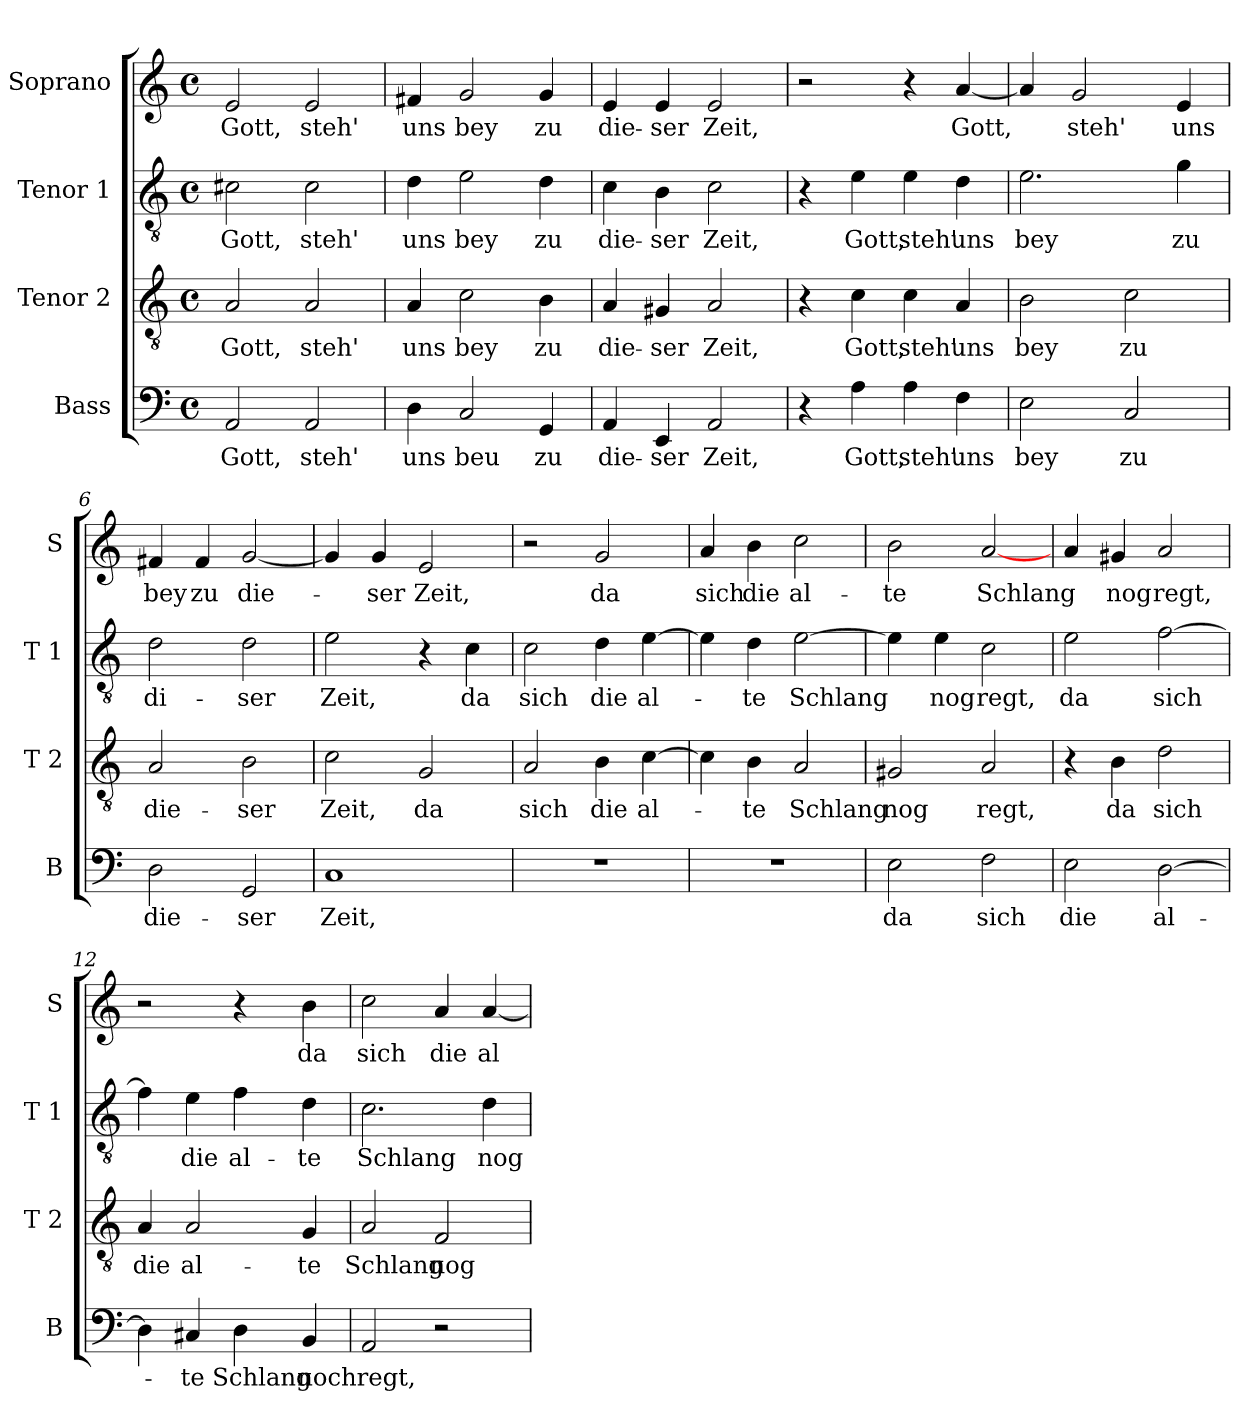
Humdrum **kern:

**kern	**text	**kern	**text	**kern	**text	**kern	**text
*part4	*part4	*part3	*part3	*part2	*part2	*part1	*part1
*staff4	*staff4	*staff3	*staff3	*staff2	*staff2	*staff1	*staff1
*I"Bass	*	*I"Tenor 2	*	*I"Tenor 1	*	*I"Soprano	*
*I'B	*	*I'T 2	*	*I'T 1	*	*I'S	*
*clefF4	*	*clefGv2	*	*clefGv2	*	*clefG2	*
*k[]	*	*k[]	*	*k[]	*	*k[]	*
*C:	*	*C:	*	*C:	*	*C:	*
*M4/4	*	*M4/4	*	*M4/4	*	*M4/4	*
*met(c)	*	*met(c)	*	*met(c)	*	*met(c)	*
=1	=1	=1	=1	=1	=1	=1	=1
!	!LO:LY:b	!	!LO:LY:b	!	!LO:LY:b	!	!LO:LY:b
2AA/	Gott,	2A/	Gott,	2c#X\	Gott,	2e/	Gott,
!	!LO:LY:b	!	!LO:LY:b	!	!LO:LY:b	!	!LO:LY:b
2AA/	steh'	2A/	steh'	2c#\	steh'	2e/	steh'
=2	=2	=2	=2	=2	=2	=2	=2
!	!LO:LY:b	!	!LO:LY:b	!	!LO:LY:b	!	!LO:LY:b
4D\	uns	4A/	uns	4d\	uns	4f#X/	uns
!	!LO:LY:b	!	!LO:LY:b	!	!LO:LY:b	!	!LO:LY:b
2C/	beu	2c\	bey	2e\	bey	2g/	bey
!	!LO:LY:b	!	!LO:LY:b	!	!LO:LY:b	!	!LO:LY:b
4GG/	zu	4B\	zu	4d\	zu	4g/	zu
=3	=3	=3	=3	=3	=3	=3	=3
!	!LO:LY:b	!	!LO:LY:b	!	!LO:LY:b	!	!LO:LY:b
4AA/	die-	4A/	die-	4c\	die-	4e/	die-
!	!LO:LY:b	!	!LO:LY:b	!	!LO:LY:b	!	!LO:LY:b
4EE/	-ser	4G#X/	-ser	4B\	-ser	4e/	-ser
!	!LO:LY:b	!	!LO:LY:b	!	!LO:LY:b	!	!LO:LY:b
2AA/	Zeit,	2A/	Zeit,	2c\	Zeit,	2e/	Zeit,
=4	=4	=4	=4	=4	=4	=4	=4
4r	.	4r	.	4r	.	2r	.
!	!LO:LY:b	!	!LO:LY:b	!	!LO:LY:b	!	!
4A\	Gott,	4c\	Gott,	4e\	Gott,	.	.
!	!LO:LY:b	!	!LO:LY:b	!	!LO:LY:b	!	!
4A\	steh'	4c\	steh'	4e\	steh'	4r	.
!	!LO:LY:b	!	!LO:LY:b	!	!LO:LY:b	!	!LO:LY:b
4F\	uns	4A/	uns	4d\	uns	[4a/	Gott,
=5	=5	=5	=5	=5	=5	=5	=5
!	!LO:LY:b	!	!LO:LY:b	!	!LO:LY:b	!	!
2E\	bey	2B\	bey	2.e\	bey	4a/]	.
!	!	!	!	!	!	!	!LO:LY:b
.	.	.	.	.	.	2g/	steh'
!	!LO:LY:b	!	!LO:LY:b	!	!	!	!
2C/	zu	2c\	zu	.	.	.	.
!	!	!	!	!	!LO:LY:b	!	!LO:LY:b
.	.	.	.	4g\	zu	4e/	uns
!!LO:LB:g=z
=6	=6	=6	=6	=6	=6	=6	=6
!	!LO:LY:b	!	!LO:LY:b	!	!LO:LY:b	!	!LO:LY:b
2D\	die-	2A/	die-	2d\	di-	4f#X/	bey
!	!	!	!	!	!	!	!LO:LY:b
.	.	.	.	.	.	4f#/	zu
!	!LO:LY:b	!	!LO:LY:b	!	!LO:LY:b	!	!LO:LY:b
2GG/	-ser	2B\	-ser	2d\	-ser	[2g/	die-
=7	=7	=7	=7	=7	=7	=7	=7
!	!LO:LY:b	!	!LO:LY:b	!	!LO:LY:b	!	!
1C	Zeit,	2c\	Zeit,	2e\	Zeit,	4g/]	.
!	!	!	!	!	!	!	!LO:LY:b
.	.	.	.	.	.	4g/	-ser
!	!	!	!LO:LY:b	!	!	!	!LO:LY:b
.	.	2G/	da	4r	.	2e/	Zeit,
!	!	!	!	!	!LO:LY:b	!	!
.	.	.	.	4c\	da	.	.
=8	=8	=8	=8	=8	=8	=8	=8
!	!	!	!LO:LY:b	!	!LO:LY:b	!	!
1r	.	2A/	sich	2c\	sich	2r	.
!	!	!	!LO:LY:b	!	!LO:LY:b	!	!LO:LY:b
.	.	4B\	die	4d\	die	2g/	da
!	!	!	!LO:LY:b	!	!LO:LY:b	!	!
.	.	[4c\	al-	[4e\	al-	.	.
=9	=9	=9	=9	=9	=9	=9	=9
!	!	!	!	!	!	!	!LO:LY:b
1r	.	4c\]	.	4e\]	.	4a/	sich
!	!	!	!LO:LY:b	!	!LO:LY:b	!	!LO:LY:b
.	.	4B\	-te	4d\	-te	4b\	die
!	!	!	!LO:LY:b	!	!LO:LY:b	!	!LO:LY:b
.	.	2A/	Schlang	[2e\	Schlang	2cc\	al-
=10	=10	=10	=10	=10	=10	=10	=10
!	!LO:LY:b	!	!LO:LY:b	!	!	!	!LO:LY:b
2E\	da	2G#X/	nog	4e\]	.	2b\	-te
!	!	!	!	!	!LO:LY:b	!	!
.	.	.	.	4e\	nog	.	.
!	!LO:LY:b	!	!LO:LY:b	!	!LO:LY:b	!	!LO:LY:b
2F\	sich	2A/	regt,	2c\	regt,	[2a/	Schlang
=11	=11	=11	=11	=11	=11	=11	=11
!	!LO:LY:b	!	!	!	!LO:LY:b	!	!
2E\	die	4r	.	2e\	da	4a/	.
!	!	!	!LO:LY:b	!	!	!	!LO:LY:b
.	.	4B\	da	.	.	4g#X/	nog
!	!LO:LY:b	!	!LO:LY:b	!	!LO:LY:b	!	!LO:LY:b
[2D\	al-	2d\	sich	[2f\	sich	2a/	regt,
!!LO:PB:g=z
=12	=12	=12	=12	=12	=12	=12	=12
!	!	!	!LO:LY:b	!	!	!	!
4D\]	.	4A/	die	4f\]	.	2r	.
!	!LO:LY:b	!	!LO:LY:b	!	!LO:LY:b	!	!
4C#X/	-te	2A/	al-	4e\	die	.	.
!	!LO:LY:b	!	!	!	!LO:LY:b	!	!
4D\	Schlang	.	.	4f\	al-	4r	.
!	!LO:LY:b	!	!LO:LY:b	!	!LO:LY:b	!	!LO:LY:b
4BB/	noch	4G/	-te	4d\	-te	4b\	da
=13	=13	=13	=13	=13	=13	=13	=13
!	!LO:LY:b	!	!LO:LY:b	!	!LO:LY:b	!	!LO:LY:b
2AA/	regt,	2A/	Schlang	2.c\	Schlang	2cc\	sich
!	!	!	!LO:LY:b	!	!	!	!LO:LY:b
2r	.	2F/	nog	.	.	4a/	die
!	!	!	!	!	!LO:LY:b	!	!LO:LY:b
.	.	.	.	4d\	nog	[4a/	al-
=	=	=	=	=	=	=	=
*-	*-	*-	*-	*-	*-	*-	*-
